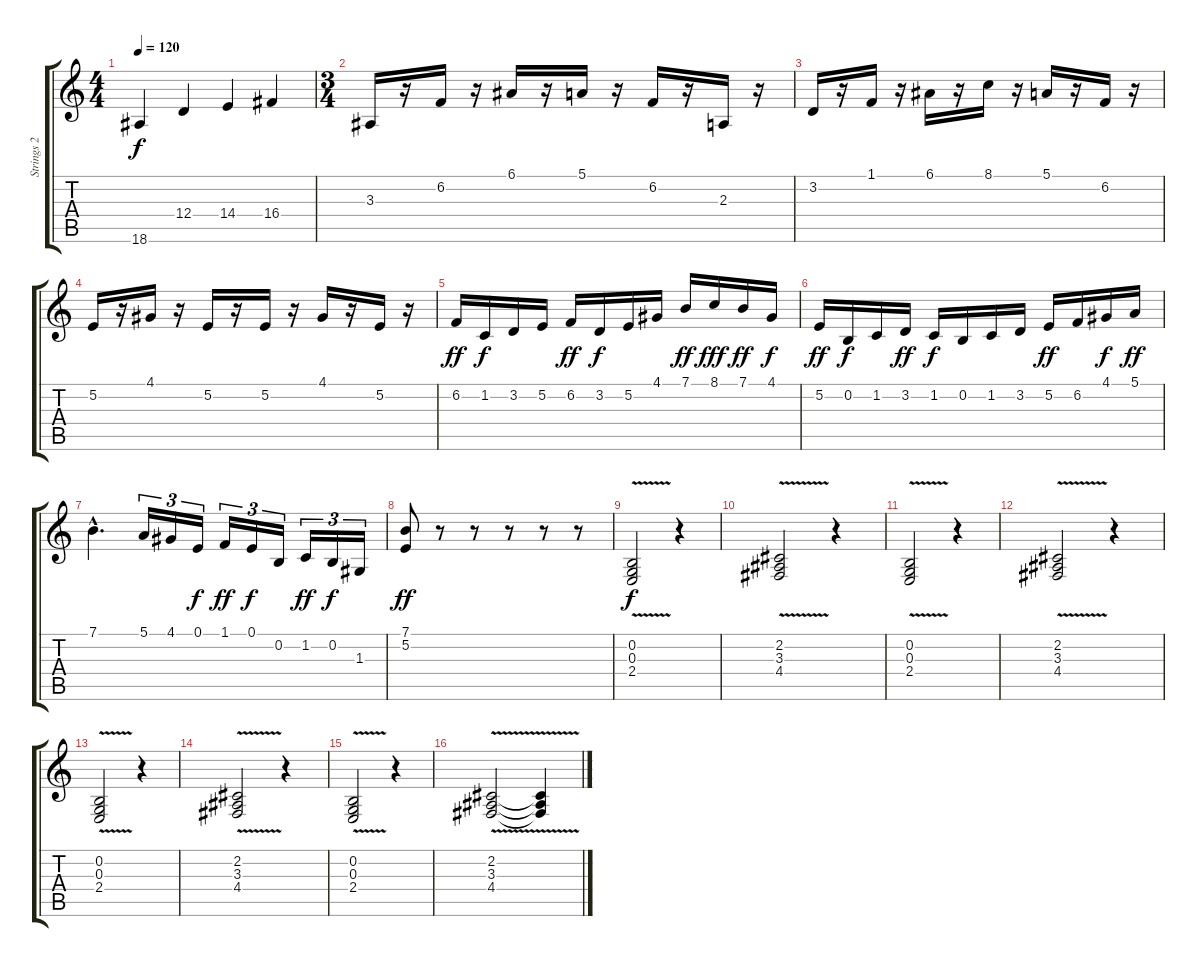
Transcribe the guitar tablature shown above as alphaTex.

\track ("Strings 2" "Strings 2") {instrument stringensemble1}
\staff {score tabs}
\tuning (E4 B3 G3 D3 A2 E2) {hide}
\ts (4 4)
\tempo 120
\clef g2
\ks c
18.6.4{dy f} 12.4.4 14.4.4 16.4.4 |
\ts (3 4)
3.3.16{volume 13 balance 10 instrument stringensemble1} r.16 6.2.16 r.16 6.1.16 r.16 5.1.16 r.16 6.2.16 r.16 2.3.16 r.16 |
3.2.16 r.16 1.1.16 r.16 6.1.16 r.16 8.1.16 r.16 5.1.16 r.16 6.2.16 r.16 |
5.2.16 r.16 4.1.16 r.16 5.2.16 r.16 5.2.16 r.16 4.1.16 r.16 5.2.16 r.16 |
6.2.16{dy ff} 1.2.16{dy f} 3.2.16 5.2.16 6.2.16{dy ff} 3.2.16{dy f} 5.2.16 4.1.16 7.1.16{dy ff} 8.1.16{dy fff} 7.1.16{dy ff} 4.1.16{dy f} |
5.2.16{dy ff} 0.2.16{dy f} 1.2.16 3.2.16{dy ff} 1.2.16{dy f} 0.2.16 1.2.16 3.2.16 5.2.16{dy ff} 6.2.16 4.1.16{dy f} 5.1.16{dy ff} |
7.1{hac}.4{d} 5.1.16{tu (3 2)} 4.1.16{tu (3 2)} 0.1.16{tu (3 2) dy f} 1.1.16{tu (3 2) dy ff} 0.1.16{tu (3 2) dy f} 0.2.16{tu (3 2)} 1.2.16{tu (3 2) dy ff} 0.2.16{tu (3 2) dy f} 1.3.16{tu (3 2)} |
(7.1 5.2).8{dy ff} r.8 r.8 r.8 r.8 r.8 |
(0.2{v} 0.3{v} 2.4{v}).2{dy f volume 8 balance 11} r.4 |
(2.2{v} 3.3{v} 4.4{v}).2{volume 5} r.4 |
(0.2{v} 0.3{v} 2.4{v}).2 r.4 |
(2.2{v} 3.3{v} 4.4{v}).2 r.4 |
(0.2{v} 0.3{v} 2.4{v}).2{volume 3} r.4 |
(2.2{v} 3.3{v} 4.4{v}).2 r.4 |
(0.2{v} 0.3{v} 2.4{v}).2 r.4 |
(2.2{v} 3.3{v} 4.4{v}).2{volume 2} (2.2{t} 3.3{t} 4.4{t}).4
